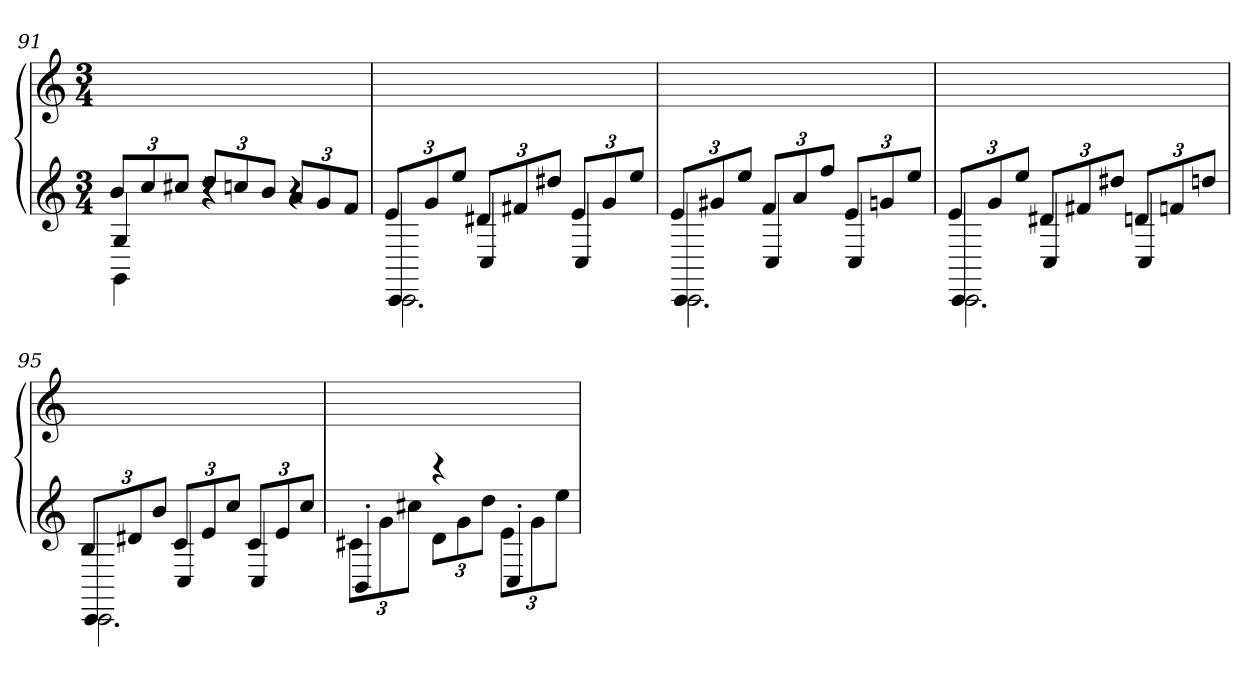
**kern	**kern
*part1	*part1
*staff2	*staff1
*clefG2	*clefG2
*k[]	*k[]
*M3/4	*M3/4
=91	=91
*^	*
*	*^	*
4G	4GG	12bL	2.ryy
.	.	12cc	.
.	.	12cc#XJ	.
4r	4r	12ddL	.
.	.	12ccn	.
.	.	12bJ	.
4r	4r	12aL	.
.	.	12g	.
.	.	12fJ	.
=	=	=	=
4CC	2.CC	12eL	2.ryy
.	.	12g	.
.	.	12eeJ	.
4C	.	12d#XL	.
.	.	12f#X	.
.	.	12dd#XJ	.
4C	.	12eL	.
.	.	12g	.
.	.	12eeJ	.
=93	=93	=93	=93
4CC	2.CC	12eL	2.ryy
.	.	12g#X	.
.	.	12eeJ	.
4C	.	12fL	.
.	.	12a	.
.	.	12ffJ	.
4C	.	12eL	.
.	.	12gn	.
.	.	12eeJ	.
=94	=94	=94	=94
4CC	2.CC	12eL	2.ryy
.	.	12g	.
.	.	12eeJ	.
4C	.	12d#XL	.
.	.	12f#X	.
.	.	12dd#XJ	.
4C	.	12dnL	.
.	.	12fn	.
.	.	12ddnJ	.
=95	=95	=95	=95
4CC	2.CC	12BL	2.ryy
.	.	12d#X	.
.	.	12bJ	.
4C	.	12cL	.
.	.	12e	.
.	.	12ccJ	.
4C	.	12cL	.
.	.	12e	.
.	.	12ccJ	.
*	*v	*v	*
=96	=96	=96
4BB'	12c#XL	2.ryy
.	12g	.
.	12cc#XJ	.
4r	12dL	.
.	12g	.
.	12ddJ	.
4C'	12eL	.
.	12g	.
.	12eeJ	.
*v	*v	*
=	=
*-	*-
